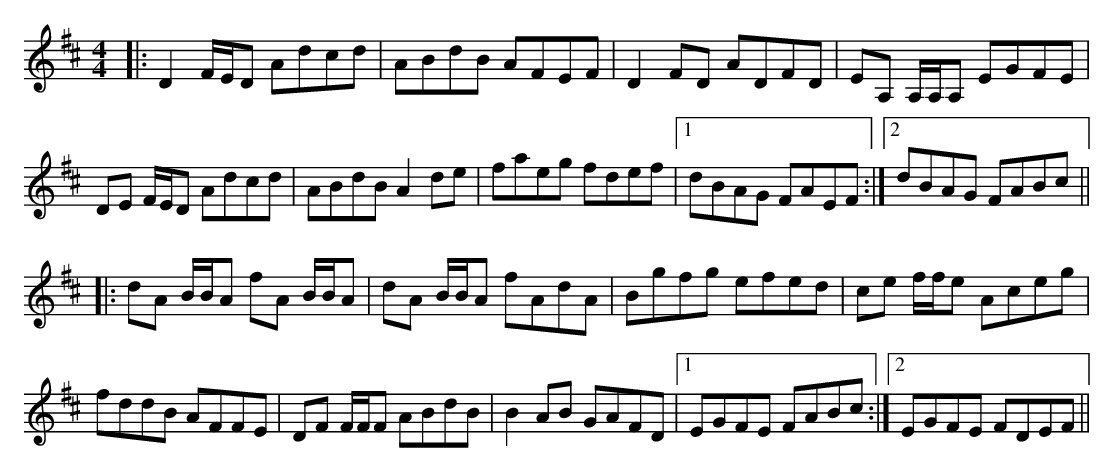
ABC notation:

X:1
M:4/4
K:D
|:D2 F/E/D Adcd|ABdB AFEF|D2FD ADFD|EA, A,/A,/A, EGFE|
DE F/E/D Adcd|ABdB A2de|faeg fdef|1 dBAG FAEF:|2 dBAG FABc||
|:dA B/B/A fA B/B/A|dA B/B/A fAdA|Bgfg efed|ce f/f/e Aceg|
fddB AFFE|DF F/F/F ABdB|B2AB GAFD|1 EGFE FABc:|2 EGFE FDEF||
